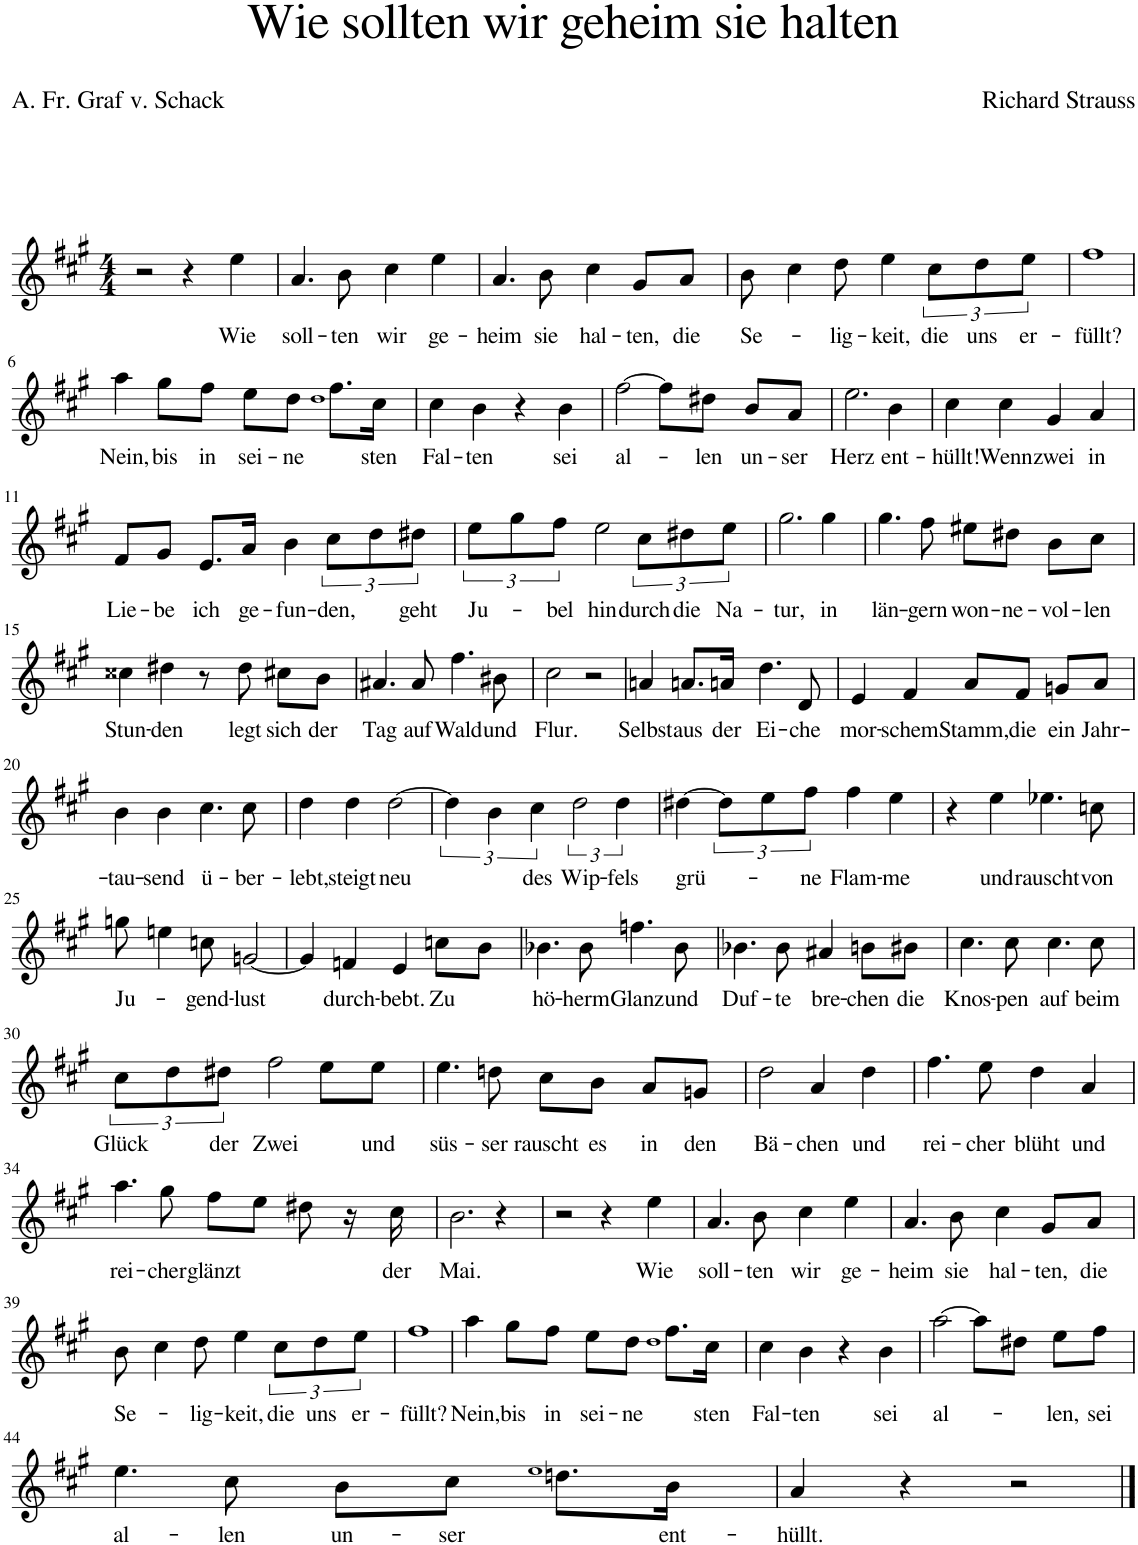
**kern	**text
*part1	*part1
*staff1	*staff1
*I"Piano	*
*I'Pno	*
*clefG2	*
*k[f#c#g#]	*
*M4/4	*
=1	=1
2r	.
4r	.
!	!LO:LY:b
4ee\	Wie
=2	=2
!	!LO:LY:b
4.a/	soll-
!	!LO:LY:b
8b\	-ten
!	!LO:LY:b
4cc#\	wir
!	!LO:LY:b
4ee\	ge-
=3	=3
!	!LO:LY:b
4.a/	-heim
!	!LO:LY:b
8b\	sie
!	!LO:LY:b
4cc#\	hal-
!	!LO:LY:b
8g#/L	-ten,
!	!LO:LY:b
8a/J	die
=4	=4
!	!LO:LY:b
8b\	Se-
4cc#\	.
!	!LO:LY:b
8dd\	-lig-
!	!LO:LY:b
4ee\	-keit,
!	!LO:LY:b
12cc#\L	die
!	!LO:LY:b
12dd\	uns
!	!LO:LY:b
12ee\J	er-
=5	=5
!	!LO:LY:b
1ff#	-füllt?
!!LO:LB:g=z
=6	=6
!	!LO:LY:b
4aa\	Nein,
!	!LO:LY:b
8gg#\L	bis
!	!LO:LY:b
8ff#\J	in
!	!LO:LY:b
8ee\L	sei-
!	!LO:LY:b
8dd\J	-ne
1qdd	.
8.ff#\L	.
!	!LO:LY:b
16cc#\Jk	-sten
=7	=7
!	!LO:LY:b
4cc#\	Fal-
!	!LO:LY:b
4b\	-ten
4r	.
!	!LO:LY:b
4b\	sei
=8	=8
!	!LO:LY:b
[2ff#\	al-
8ff#\L]	.
!	!LO:LY:b
8dd#X\J	-len
!	!LO:LY:b
8b/L	un-
!	!LO:LY:b
8a/J	-ser
=9	=9
!	!LO:LY:b
2.ee\	Herz
!	!LO:LY:b
4b\	ent-
=10	=10
!	!LO:LY:b
4cc#\	-hüllt!
!	!LO:LY:b
4cc#\	Wenn
!	!LO:LY:b
4g#/	zwei
!	!LO:LY:b
4a/	in
!!LO:LB:g=z
=11	=11
!	!LO:LY:b
8f#/L	Lie-
!	!LO:LY:b
8g#/J	-be
!	!LO:LY:b
8.e/L	ich
!	!LO:LY:b
16a/Jk	ge-
!	!LO:LY:b
4b\	-fun-
!	!LO:LY:b
12cc#\L	-den,
12dd\	.
!	!LO:LY:b
12dd#X\J	geht
=12	=12
!	!LO:LY:b
12ee\L	Ju-
12gg#\	.
!	!LO:LY:b
12ff#\J	-bel
!	!LO:LY:b
2ee\	hin
!	!LO:LY:b
12cc#\L	durch
!	!LO:LY:b
12dd#X\	die
!	!LO:LY:b
12ee\J	Na-
=13	=13
!	!LO:LY:b
2.gg#\	-tur,
!	!LO:LY:b
4gg#\	in
=14	=14
!	!LO:LY:b
4.gg#\	län-
!	!LO:LY:b
8ff#\	-gern
!	!LO:LY:b
8ee#X\L	won-
!	!LO:LY:b
8dd#X\J	-ne-
!	!LO:LY:b
8b\L	-vol-
!	!LO:LY:b
8cc#\J	-len
!!LO:LB:g=z
=15	=15
!	!LO:LY:b
4cc##X\	Stun-
!	!LO:LY:b
4dd#X\	-den
8r	.
!	!LO:LY:b
8dd#\	legt
!	!LO:LY:b
8cc#X\L	sich
!	!LO:LY:b
8b\J	der
=16	=16
!	!LO:LY:b
4.a#X/	Tag
!	!LO:LY:b
8a#/	auf
!	!LO:LY:b
4.ff#\	Wald
!	!LO:LY:b
8b#X\	und
=17	=17
!	!LO:LY:b
2cc#\	Flur.
2r	.
=18	=18
!	!LO:LY:b
4an/	Selbst
!	!LO:LY:b
8.an/L	aus
!	!LO:LY:b
16an/Jk	der
!	!LO:LY:b
4.dd\	Ei-
!	!LO:LY:b
8d/	-che
=19	=19
!	!LO:LY:b
4e/	mor-
!	!LO:LY:b
4f#/	-schem
!	!LO:LY:b
8a/L	Stamm,
!	!LO:LY:b
8f#/J	die
!	!LO:LY:b
8gn/L	ein
!	!LO:LY:b
8a/J	Jahr-
!!LO:LB:g=z
=20	=20
!	!LO:LY:b
4b\	-tau-
!	!LO:LY:b
4b\	-send
!	!LO:LY:b
4.cc#\	ü-
!	!LO:LY:b
8cc#\	-ber-
=21	=21
!	!LO:LY:b
4dd\	-lebt,
!	!LO:LY:b
4dd\	steigt
!	!LO:LY:b
[2dd\	neu
=22	=22
6dd\]	.
6b\	.
!	!LO:LY:b
6cc#\	des
!	!LO:LY:b
3dd\	Wip-
!	!LO:LY:b
6dd\	-fels
=23	=23
!	!LO:LY:b
[4dd#X\	grü-
12dd#\L]	.
12ee\	.
!	!LO:LY:b
12ff#\J	-ne
!	!LO:LY:b
4ff#\	Flam-
!	!LO:LY:b
4ee\	-me
=24	=24
4r	.
!	!LO:LY:b
4ee\	und
!	!LO:LY:b
4.ee-X\	rauscht
!	!LO:LY:b
8ccn\	von
!!LO:LB:g=z
=25	=25
!	!LO:LY:b
8ggn\	Ju-
4een\	.
!	!LO:LY:b
8ccn\	-gend-
!	!LO:LY:b
[2gn/	-lust
=26	=26
4g/]	.
!	!LO:LY:b
4fn/	durch-
!	!LO:LY:b
4e/	-bebt.
!	!LO:LY:b
8ccn\L	Zu
8b\J	.
=27	=27
!	!LO:LY:b
4.b-X\	hö-
!	!LO:LY:b
8b-\	-herm
!	!LO:LY:b
4.ffn\	Glanz
!	!LO:LY:b
8b-\	und
=28	=28
!	!LO:LY:b
4.b-X\	Duf-
!	!LO:LY:b
8b-\	-te
!	!LO:LY:b
4a#X/	bre-
!	!LO:LY:b
8bn\L	-chen
!	!LO:LY:b
8b#X\J	die
=29	=29
!	!LO:LY:b
4.cc#\	Knos-
!	!LO:LY:b
8cc#\	-pen
!	!LO:LY:b
4.cc#\	auf
!	!LO:LY:b
8cc#\	beim
!!LO:LB:g=z
=30	=30
!	!LO:LY:b
12cc#\L	Glück
12dd\	.
!	!LO:LY:b
12dd#X\J	der
!	!LO:LY:b
2ff#\	Zwei
8ee\L	.
!	!LO:LY:b
8ee\J	und
=31	=31
!	!LO:LY:b
4.ee\	süs-
!	!LO:LY:b
8ddn\	-ser
!	!LO:LY:b
8cc#\L	rauscht
!	!LO:LY:b
8b\J	es
!	!LO:LY:b
8a/L	in
!	!LO:LY:b
8gn/J	den
=32	=32
!	!LO:LY:b
2dd\	Bä-
!	!LO:LY:b
4a/	-chen
!	!LO:LY:b
4dd\	und
=33	=33
!	!LO:LY:b
4.ff#\	rei-
!	!LO:LY:b
8ee\	-cher
!	!LO:LY:b
4dd\	blüht
!	!LO:LY:b
4a/	und
!!LO:LB:g=z
=34	=34
!	!LO:LY:b
4.aa\	rei-
!	!LO:LY:b
8gg#\	-cher
!	!LO:LY:b
8ff#\L	glänzt
8ee\J	.
8dd#X\	.
16r	.
!	!LO:LY:b
16cc#\	der
=35	=35
!	!LO:LY:b
2.b\	Mai.
4r	.
=36	=36
2r	.
4r	.
!	!LO:LY:b
4ee\	Wie
=37	=37
!	!LO:LY:b
4.a/	soll-
!	!LO:LY:b
8b\	-ten
!	!LO:LY:b
4cc#\	wir
!	!LO:LY:b
4ee\	ge-
=38	=38
!	!LO:LY:b
4.a/	-heim
!	!LO:LY:b
8b\	sie
!	!LO:LY:b
4cc#\	hal-
!	!LO:LY:b
8g#/L	-ten,
!	!LO:LY:b
8a/J	die
!!LO:LB:g=z
=39	=39
!	!LO:LY:b
8b\	Se-
4cc#\	.
!	!LO:LY:b
8dd\	-lig-
!	!LO:LY:b
4ee\	-keit,
!	!LO:LY:b
12cc#\L	die
!	!LO:LY:b
12dd\	uns
!	!LO:LY:b
12ee\J	er-
=40	=40
!	!LO:LY:b
1ff#	-füllt?
=41	=41
!	!LO:LY:b
4aa\	Nein,
!	!LO:LY:b
8gg#\L	bis
!	!LO:LY:b
8ff#\J	in
!	!LO:LY:b
8ee\L	sei-
!	!LO:LY:b
8dd\J	-ne
1qdd	.
8.ff#\L	.
!	!LO:LY:b
16cc#\Jk	-sten
=42	=42
!	!LO:LY:b
4cc#\	Fal-
!	!LO:LY:b
4b\	-ten
4r	.
!	!LO:LY:b
4b\	sei
=43	=43
!	!LO:LY:b
[2aa\	al-
8aa\L]	.
8dd#X\J	.
!	!LO:LY:b
8ee\L	-len,
!	!LO:LY:b
8ff#\J	sei
!!LO:LB:g=z
=44	=44
!	!LO:LY:b
4.ee\	al-
!	!LO:LY:b
8cc#\	-len
!	!LO:LY:b
8b\L	un-
!	!LO:LY:b
8cc#\J	-ser
1qee	.
8.ddn\L	.
!	!LO:LY:b
16b\Jk	ent-
=45	=45
!	!LO:LY:b
4a/	-hüllt.
4r	.
2r	.
==	==
*-	*-
